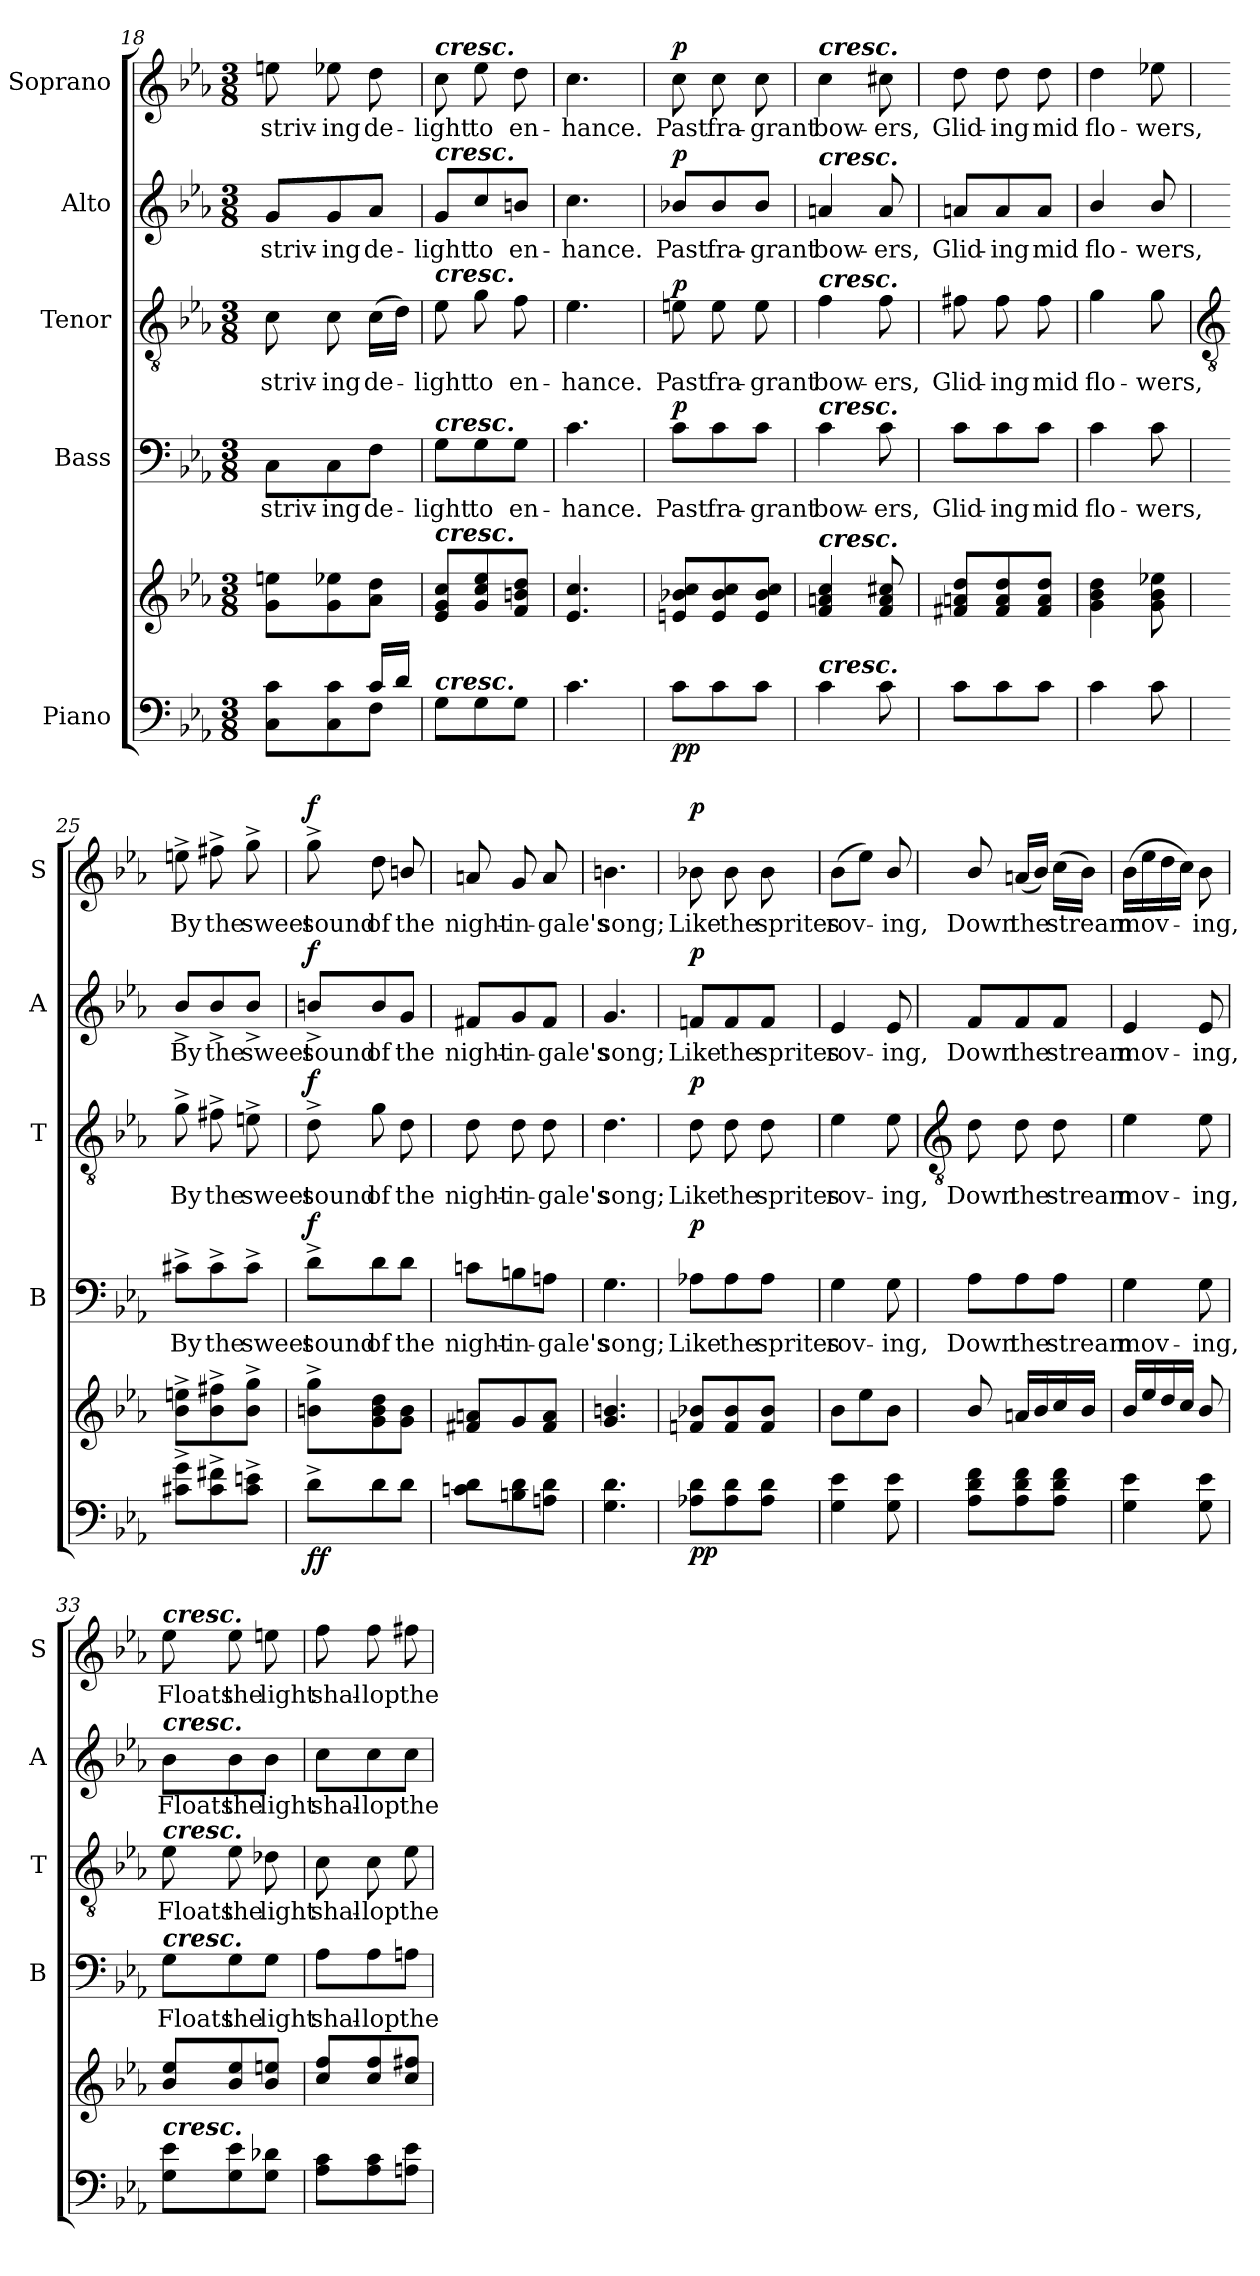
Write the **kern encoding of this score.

**kern	**kern	**dynam	**kern	**text	**dynam	**kern	**text	**dynam	**kern	**text	**dynam	**kern	**text	**dynam
*part5	*part5	*part5	*part4	*part4	*part4	*part3	*part3	*part3	*part2	*part2	*part2	*part1	*part1	*part1
*staff6	*staff5	*staff5/6	*staff4	*staff4	*staff4	*staff3	*staff3	*staff3	*staff2	*staff2	*staff2	*staff1	*staff1	*staff1
*I"Piano	*	*	*I"Bass	*	*	*I"Tenor	*	*	*I"Alto	*	*	*I"Soprano	*	*
*	*	*	*I'B	*	*	*I'T	*	*	*I'A	*	*	*I'S	*	*
*clefF4	*clefG2	*	*clefF4	*	*	*clefGv2	*	*	*clefG2	*	*	*clefG2	*	*
*k[b-e-a-]	*k[b-e-a-]	*	*k[b-e-a-]	*	*	*k[b-e-a-]	*	*	*k[b-e-a-]	*	*	*k[b-e-a-]	*	*
*E-:	*E-:	*	*E-:	*	*	*E-:	*	*	*E-:	*	*	*E-:	*	*
*M3/8	*M3/8	*	*M3/8	*	*	*M3/8	*	*	*M3/8	*	*	*M3/8	*	*
=18	=18	=18	=18	=18	=18	=18	=18	=18	=18	=18	=18	=18	=18	=18
*^	*^	*	*	*	*	*	*	*	*	*	*	*	*	*
!	!	!	!	!	!	!LO:LY:b	!	!	!LO:LY:b	!	!	!LO:LY:b	!	!	!LO:LY:b	!
4ryy	8C 8cL	8g 8eenL	4ryy	.	8C\L	striv-	.	8c	striv-	.	8g/L	striv-	.	8een	striv-	.
!	!	!	!	!	!	!LO:LY:b	!	!	!LO:LY:b	!	!	!LO:LY:b	!	!	!LO:LY:b	!
.	8C 8c	8g 8ee-X	.	.	8C\	-ing	.	8c	-ing	.	8g/	-ing	.	8ee-X	-ing	.
!	!	!	!	!	!	!LO:LY:b	!	!	!LO:LY:b	!	!	!LO:LY:b	!	!	!LO:LY:b	!
16c/LL	8FJ	8a- 8ddJ	8ryy	.	8F\J	de-	.	(>16cLL	de-	.	8a-/J	de-	.	8dd	de-	.
16d/JJ	.	.	.	.	.	.	.	16dJJ)	.	.	.	.	.	.	.	.
*v	*v	*	*	*	*	*	*	*	*	*	*	*	*	*	*	*
*	*v	*v	*	*	*	*	*	*	*	*	*	*	*	*	*
=19	=19	=19	=19	=19	=19	=19	=19	=19	=19	=19	=19	=19	=19	=19
!	!	!	!	!	!	!	!	!	!	!	!	!LO:TX:a:Bi:t=cresc.	!	!
!	!	!	!	!	!	!	!	!	!LO:TX:a:Bi:t=cresc.	!	!	!	!	!
!	!	!	!	!	!	!LO:TX:a:Bi:t=cresc.	!	!	!	!	!	!	!	!
!	!	!	!LO:TX:a:Bi:t=cresc.	!	!	!	!	!	!	!	!	!	!	!
!	!LO:TX:a:Bi:t=cresc.	!	!	!	!	!	!	!	!	!	!	!	!	!
!LO:TX:a:Bi:t=cresc.	!	!	!	!	!	!	!	!	!	!	!	!	!	!
!	!	!	!	!LO:LY:b	!	!	!LO:LY:b	!	!	!LO:LY:b	!	!	!LO:LY:b	!
8GL	8e- 8g 8ccL	.	8G\L	-light	.	8e-	light	.	8g/L	-light	.	8cc	-light	.
!	!	!	!	!LO:LY:b	!	!	!LO:LY:b	!	!	!LO:LY:b	!	!	!LO:LY:b	!
8G	8g 8cc 8ee-	.	8G\	to	.	8g	to	.	8cc/	to	.	8ee-	to	.
!	!	!	!	!LO:LY:b	!	!	!LO:LY:b	!	!	!LO:LY:b	!	!	!LO:LY:b	!
8GJ	8f 8bn 8ddJ	.	8G\J	en-	.	8f	en-	.	8bn/J	en-	.	8dd	en-	.
=20	=20	=20	=20	=20	=20	=20	=20	=20	=20	=20	=20	=20	=20	=20
!	!	!	!	!LO:LY:b	!	!	!LO:LY:b	!	!	!LO:LY:b	!	!	!LO:LY:b	!
4.c	4.e- 4.cc	.	4.c	-hance.	.	4.e-	-hance.	.	4.cc	-hance.	.	4.cc	-hance.	.
=21	=21	=21	=21	=21	=21	=21	=21	=21	=21	=21	=21	=21	=21	=21
!	!	!LO:DY:b=2	!	!LO:LY:b	!	!	!LO:LY:b	!	!	!LO:LY:b	!	!	!LO:LY:b	!
!	!	!LO:DY:n=1:b	!	!	!LO:DY:b	!	!	!LO:DY:b	!	!	!LO:DY:b	!	!	!LO:DY:b
8cL	8en 8b-X 8ccL	p p	8c\L	Past	p	8en	Past	p	8b-X/L	Past	p	8cc	Past	p
!	!	!	!	!LO:LY:b	!	!	!LO:LY:b	!	!	!LO:LY:b	!	!	!LO:LY:b	!
8c	8e 8b- 8cc	.	8c\	fra-	.	8e	fra-	.	8b-/	fra-	.	8cc	fra-	.
!	!	!	!	!LO:LY:b	!	!	!LO:LY:b	!	!	!LO:LY:b	!	!	!LO:LY:b	!
8cJ	8e 8b- 8ccJ	.	8c\J	-grant	.	8e	-grant	.	8b-/J	-grant	.	8cc	-grant	.
=22	=22	=22	=22	=22	=22	=22	=22	=22	=22	=22	=22	=22	=22	=22
!	!	!	!	!	!	!	!	!	!	!	!	!LO:TX:a:Bi:t=cresc.	!	!
!	!	!	!	!	!	!	!	!	!LO:TX:a:Bi:t=cresc.	!	!	!	!	!
!	!	!	!	!	!	!LO:TX:a:Bi:t=cresc.	!	!	!	!	!	!	!	!
!	!	!	!LO:TX:a:Bi:t=cresc.	!	!	!	!	!	!	!	!	!	!	!
!	!LO:TX:a:Bi:t=cresc.	!	!	!	!	!	!	!	!	!	!	!	!	!
!LO:TX:a:Bi:t=cresc.	!	!	!	!	!	!	!	!	!	!	!	!	!	!
!	!	!	!	!LO:LY:b	!	!	!LO:LY:b	!	!	!LO:LY:b	!	!	!LO:LY:b	!
4c	4f 4an 4cc	.	4c	bow-	.	4f	bow-	.	4an	bow-	.	4cc	bow-	.
!	!	!	!	!LO:LY:b	!	!	!LO:LY:b	!	!	!LO:LY:b	!	!	!LO:LY:b	!
8c	8f 8a 8cc#X	.	8c	-ers,	.	8f	-ers,	.	8a	-ers,	.	8cc#X	-ers,	.
=23	=23	=23	=23	=23	=23	=23	=23	=23	=23	=23	=23	=23	=23	=23
!	!	!	!	!LO:LY:b	!	!	!LO:LY:b	!	!	!LO:LY:b	!	!	!LO:LY:b	!
8cL	8f#X 8an 8ddL	.	8c\L	Glid-	.	8f#X	Glid-	.	8an/L	Glid-	.	8dd	Glid-	.
!	!	!	!	!LO:LY:b	!	!	!LO:LY:b	!	!	!LO:LY:b	!	!	!LO:LY:b	!
8c	8f# 8a 8dd	.	8c\	-ing	.	8f#	-ing	.	8a/	-ing	.	8dd	-ing	.
!	!	!	!	!LO:LY:b	!	!	!LO:LY:b	!	!	!LO:LY:b	!	!	!LO:LY:b	!
8cJ	8f# 8a 8ddJ	.	8c\J	mid	.	8f#	mid	.	8a/J	mid	.	8dd	mid	.
=24	=24	=24	=24	=24	=24	=24	=24	=24	=24	=24	=24	=24	=24	=24
!	!	!	!	!LO:LY:b	!	!	!LO:LY:b	!	!	!LO:LY:b	!	!	!LO:LY:b	!
4c	4g 4b- 4dd	.	4c	flo-	.	4g	flo-	.	4b-/	flo-	.	4dd	flo-	.
!	!	!	!	!LO:LY:b	!	!	!LO:LY:b	!	!	!LO:LY:b	!	!	!LO:LY:b	!
8c	8g 8b- 8ee-X	.	8c	-wers,	.	8g	-wers,	.	8b-/	-wers,	.	8ee-X	-wers,	.
!!LO:LB:g=z
=25	=25	=25	=25	=25	=25	=25	=25	=25	=25	=25	=25	=25	=25	=25
*	*	*	*	*	*	*clefGv2	*	*	*	*	*	*	*	*
!	!	!	!	!LO:LY:b	!	!	!LO:LY:b	!	!	!LO:LY:b	!	!	!LO:LY:b	!
8c#X^ 8g^L	8b-^ 8een^L	.	8c#X^\L	By	.	8g^	By	.	8b-^/L	By	.	8een^	By	.
!	!	!	!	!LO:LY:b	!	!	!LO:LY:b	!	!	!LO:LY:b	!	!	!LO:LY:b	!
8c#^ 8f#X^	8b-^ 8ff#X^	.	8c#^\	the	.	8f#X^	the	.	8b-^/	the	.	8ff#X^	the	.
!	!	!	!	!LO:LY:b	!	!	!LO:LY:b	!	!	!LO:LY:b	!	!	!LO:LY:b	!
8c#^ 8en^J	8b-^ 8gg^J	.	8c#^\J	sweet	.	8en^	sweet	.	8b-^/J	sweet	.	8gg^	sweet	.
=26	=26	=26	=26	=26	=26	=26	=26	=26	=26	=26	=26	=26	=26	=26
!	!	!LO:DY:b=2	!	!LO:LY:b	!	!	!LO:LY:b	!	!	!LO:LY:b	!	!	!LO:LY:b	!
!	!	!LO:DY:n=1:b	!	!	!LO:DY:b	!	!	!LO:DY:b	!	!	!LO:DY:b	!	!	!LO:DY:b
8d^L	8bn^ 8gg^L	f f	8d^\L	sound	f	8d^	sound	f	8bn^/L	sound	f	8gg^	sound	f
!	!	!	!	!LO:LY:b	!	!	!LO:LY:b	!	!	!LO:LY:b	!	!	!LO:LY:b	!
8d	8g 8b 8dd	.	8d\	of	.	8g	of	.	8b/	of	.	8dd	of	.
!	!	!	!	!LO:LY:b	!	!	!LO:LY:b	!	!	!LO:LY:b	!	!	!LO:LY:b	!
8dJ	8g 8bJ	.	8d\J	the	.	8d	the	.	8g/J	the	.	8bn/	the	.
=27	=27	=27	=27	=27	=27	=27	=27	=27	=27	=27	=27	=27	=27	=27
!	!	!	!	!LO:LY:b	!	!	!LO:LY:b	!	!	!LO:LY:b	!	!	!LO:LY:b	!
8cn 8dL	8f#X 8anL	.	8cn\L	night-	.	8d	night-	.	8f#X/L	night-	.	8an	night-	.
!	!	!	!	!LO:LY:b	!	!	!LO:LY:b	!	!	!LO:LY:b	!	!	!LO:LY:b	!
8Bn 8d	8g	.	8Bn\	-in-	.	8d	-in-	.	8g/	-in-	.	8g	-in-	.
!	!	!	!	!LO:LY:b	!	!	!LO:LY:b	!	!	!LO:LY:b	!	!	!LO:LY:b	!
8An 8dJ	8f# 8aJ	.	8An\J	-gale's	.	8d	-gale's	.	8f#/J	-gale's	.	8a	-gale's	.
=28	=28	=28	=28	=28	=28	=28	=28	=28	=28	=28	=28	=28	=28	=28
!	!	!	!	!LO:LY:b	!	!	!LO:LY:b	!	!	!LO:LY:b	!	!	!LO:LY:b	!
4.G 4.d	4.g 4.bn	.	4.G	song;	.	4.d	song;	.	4.g	song;	.	4.bn	song;	.
=29	=29	=29	=29	=29	=29	=29	=29	=29	=29	=29	=29	=29	=29	=29
!	!	!LO:DY:b=2	!	!LO:LY:b	!	!	!LO:LY:b	!	!	!LO:LY:b	!	!	!LO:LY:b	!
!	!	!LO:DY:n=1:b	!	!	!LO:DY:b	!	!	!LO:DY:b	!	!	!LO:DY:b	!	!	!LO:DY:b
8A-X 8dL	8fn 8b-XL	p p	8A-X\L	Like	p	8d	Like	p	8fn/L	Like	p	8b-X	Like	p
!	!	!	!	!LO:LY:b	!	!	!LO:LY:b	!	!	!LO:LY:b	!	!	!LO:LY:b	!
8A- 8d	8f 8b-	.	8A-\	the	.	8d	the	.	8f/	the	.	8b-	the	.
!	!	!	!	!LO:LY:b	!	!	!LO:LY:b	!	!	!LO:LY:b	!	!	!LO:LY:b	!
8A- 8dJ	8f 8b-J	.	8A-\J	sprites	.	8d	sprites	.	8f/J	sprites	.	8b-	sprites	.
=30	=30	=30	=30	=30	=30	=30	=30	=30	=30	=30	=30	=30	=30	=30
!	!	!	!	!LO:LY:b	!	!	!LO:LY:b	!	!	!LO:LY:b	!	!	!LO:LY:b	!
4G 4e-	8b-L	.	4G	rov-	.	4e-	rov-	.	4e-	rov-	.	(>8b-L	rov-	.
.	8ee-	.	.	.	.	.	.	.	.	.	.	8ee-J)	.	.
!	!	!	!	!LO:LY:b	!	!	!LO:LY:b	!	!	!LO:LY:b	!	!	!LO:LY:b	!
8G 8e-	8b-J	.	8G	-ing,	.	8e-	-ing,	.	8e-	-ing,	.	8b-/	ing,	.
!!LO:LB:g=z
=31	=31	=31	=31	=31	=31	=31	=31	=31	=31	=31	=31	=31	=31	=31
*	*	*	*	*	*	*clefGv2	*	*	*	*	*	*	*	*
*	*^	*	*	*	*	*	*	*	*	*	*	*	*	*
!	!	!LO:N:vis=1	!	!	!LO:LY:b	!	!	!LO:LY:b	!	!	!LO:LY:b	!	!	!LO:LY:b	!
8A- 8d 8fL	8b-/	4.ryy	.	8A-\L	Down	.	8d	Down	.	8f/L	Down	.	8b-/	Down	.
!	!	!	!	!	!LO:LY:b	!	!	!LO:LY:b	!	!	!LO:LY:b	!	!	!LO:LY:b	!
8A- 8d 8f	16anLL	.	.	8A-\	the	.	8d	the	.	8f/	the	.	(<16anLL	the	.
.	16b-	.	.	.	.	.	.	.	.	.	.	.	16b-JJ)	.	.
!	!	!	!	!	!LO:LY:b	!	!	!LO:LY:b	!	!	!LO:LY:b	!	!	!LO:LY:b	!
8A- 8d 8fJ	16cc	.	.	8A-\J	stream	.	8d	stream	.	8f/J	stream	.	(>16ccLL	stream	.
.	16b-JJ	.	.	.	.	.	.	.	.	.	.	.	16b-JJ)	.	.
=32	=32	=32	=32	=32	=32	=32	=32	=32	=32	=32	=32	=32	=32	=32	=32
!	!	!LO:N:vis=1	!	!	!LO:LY:b	!	!	!LO:LY:b	!	!	!LO:LY:b	!	!	!LO:LY:b	!
4G 4e-	16b-LL	4.ryy	.	4G	mov-	.	4e-	mov-	.	4e-	mov-	.	(>16b-LL	mov-	.
.	16ee-	.	.	.	.	.	.	.	.	.	.	.	16ee-	.	.
.	16dd	.	.	.	.	.	.	.	.	.	.	.	16dd	.	.
.	16ccJJ	.	.	.	.	.	.	.	.	.	.	.	16ccJJ)	.	.
!	!	!	!	!	!LO:LY:b	!	!	!LO:LY:b	!	!	!LO:LY:b	!	!	!LO:LY:b	!
8G 8e-	8b-	.	.	8G	-ing,	.	8e-	-ing,	.	8e-	-ing,	.	8b-	ing,	.
=33	=33	=33	=33	=33	=33	=33	=33	=33	=33	=33	=33	=33	=33	=33	=33
!	!	!	!	!	!	!	!	!	!	!	!	!	!LO:TX:a:Bi:t=cresc.	!	!
!	!	!	!	!	!	!	!	!	!	!LO:TX:a:Bi:t=cresc.	!	!	!	!	!
!	!	!	!	!	!	!	!LO:TX:a:Bi:t=cresc.	!	!	!	!	!	!	!	!
!	!	!	!	!LO:TX:a:Bi:t=cresc.	!	!	!	!	!	!	!	!	!	!	!
!LO:TX:a:Bi:t=cresc.	!	!	!	!	!	!	!	!	!	!	!	!	!	!	!
!	!	!LO:N:vis=1	!	!	!LO:LY:b	!	!	!LO:LY:b	!	!	!LO:LY:b	!	!	!LO:LY:b	!
8G 8e-L	8b- 8ee-L	4.ryy	.	8G\L	Floats	.	8e-	Floats	.	8b-\L	Floats	.	8ee-	Floats	.
!	!	!	!	!	!LO:LY:b	!	!	!LO:LY:b	!	!	!LO:LY:b	!	!	!LO:LY:b	!
8G 8e-	8b- 8ee-	.	.	8G\	the	.	8e-	the	.	8b-\	the	.	8ee-	the	.
!	!	!	!	!	!LO:LY:b	!	!	!LO:LY:b	!	!	!LO:LY:b	!	!	!LO:LY:b	!
8G 8d-XJ	8b- 8eenJ	.	.	8G\J	light	.	8d-X	light	.	8b-\J	light	.	8een	light	.
=34	=34	=34	=34	=34	=34	=34	=34	=34	=34	=34	=34	=34	=34	=34	=34
!	!	!LO:N:vis=1	!	!	!LO:LY:b	!	!	!LO:LY:b	!	!	!LO:LY:b	!	!	!LO:LY:b	!
8A- 8cL	8cc 8ffL	4.ryy	.	8A-\L	shal-	.	8c	shal-	.	8cc\L	shal-	.	8ff	shal-	.
!	!	!	!	!	!LO:LY:b	!	!	!LO:LY:b	!	!	!LO:LY:b	!	!	!LO:LY:b	!
8A- 8c	8cc 8ff	.	.	8A-\	-lop	.	8c	-lop	.	8cc\	-lop	.	8ff	-lop	.
!	!	!	!	!	!LO:LY:b	!	!	!LO:LY:b	!	!	!LO:LY:b	!	!	!LO:LY:b	!
8An 8e-J	8cc 8ff#XJ	.	.	8An\J	the	.	8e-	the	.	8cc\J	the	.	8ff#X	the	.
*	*v	*v	*	*	*	*	*	*	*	*	*	*	*	*	*
=	=	=	=	=	=	=	=	=	=	=	=	=	=	=
*-	*-	*-	*-	*-	*-	*-	*-	*-	*-	*-	*-	*-	*-	*-
